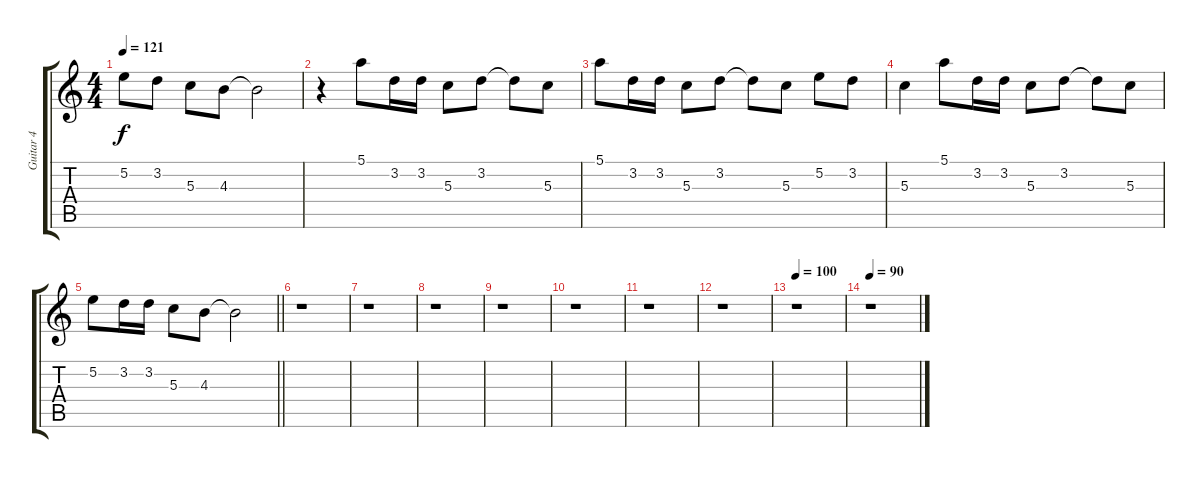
\track ("Guitar 4" "Guitar 4") {instrument electricguitarclean}
\staff {score tabs}
\tuning (E4 B3 G3 D3 A2 E2) {hide}
\ts (4 4)
\tempo 121
\clef g2
\ks c
5.2.8{dy f} 3.2.8 5.3.8 4.3.8 4.3{t}.2 |
r.4 5.1.8 3.2.16 3.2.16 5.3.8 3.2.8 3.2{t}.8 5.3.8 |
5.1.8 3.2.16 3.2.16 5.3.8 3.2.8 3.2{t}.8 5.3.8 5.2.8 3.2.8 |
5.3.4 5.1.8 3.2.16 3.2.16 5.3.8 3.2.8 3.2{t}.8 5.3.8 |
\barLineRight lightlight
5.2.8 3.2.16 3.2.16 5.3.8 4.3.8 4.3{t}.2 |
r.1 |
r.1 |
r.1 |
r.1 |
r.1 |
r.1 |
r.1 |
\tempo 100
r.1 |
\tempo 90
r.1
